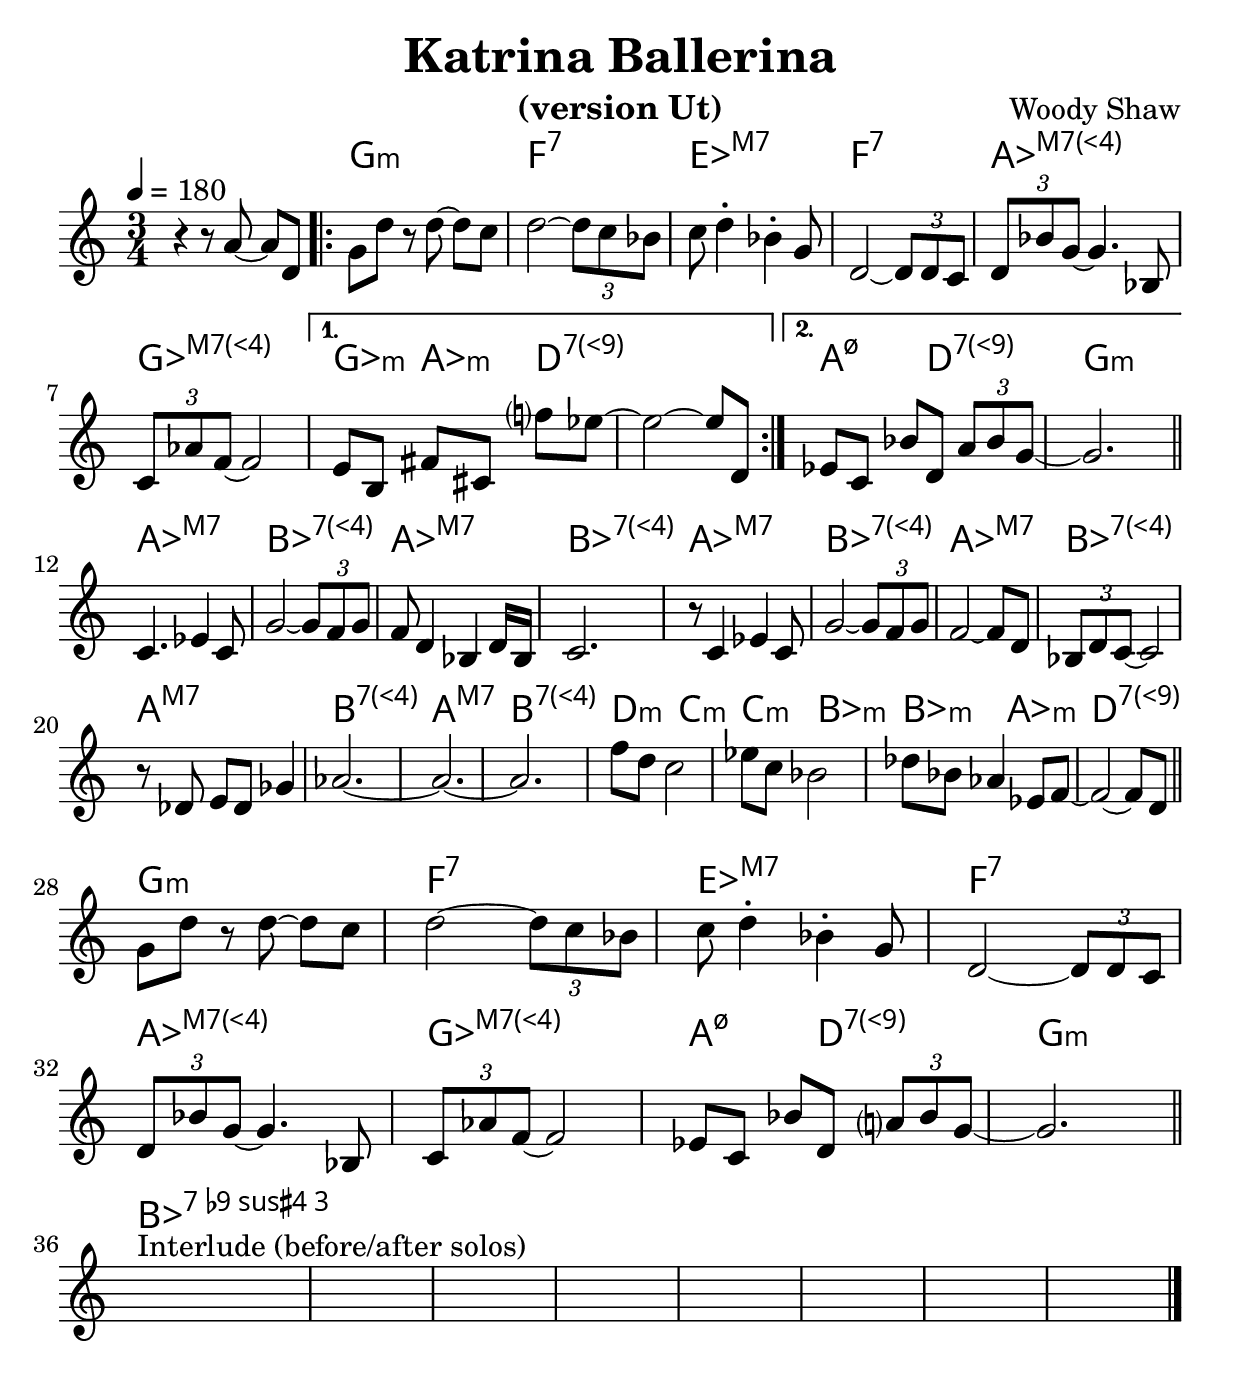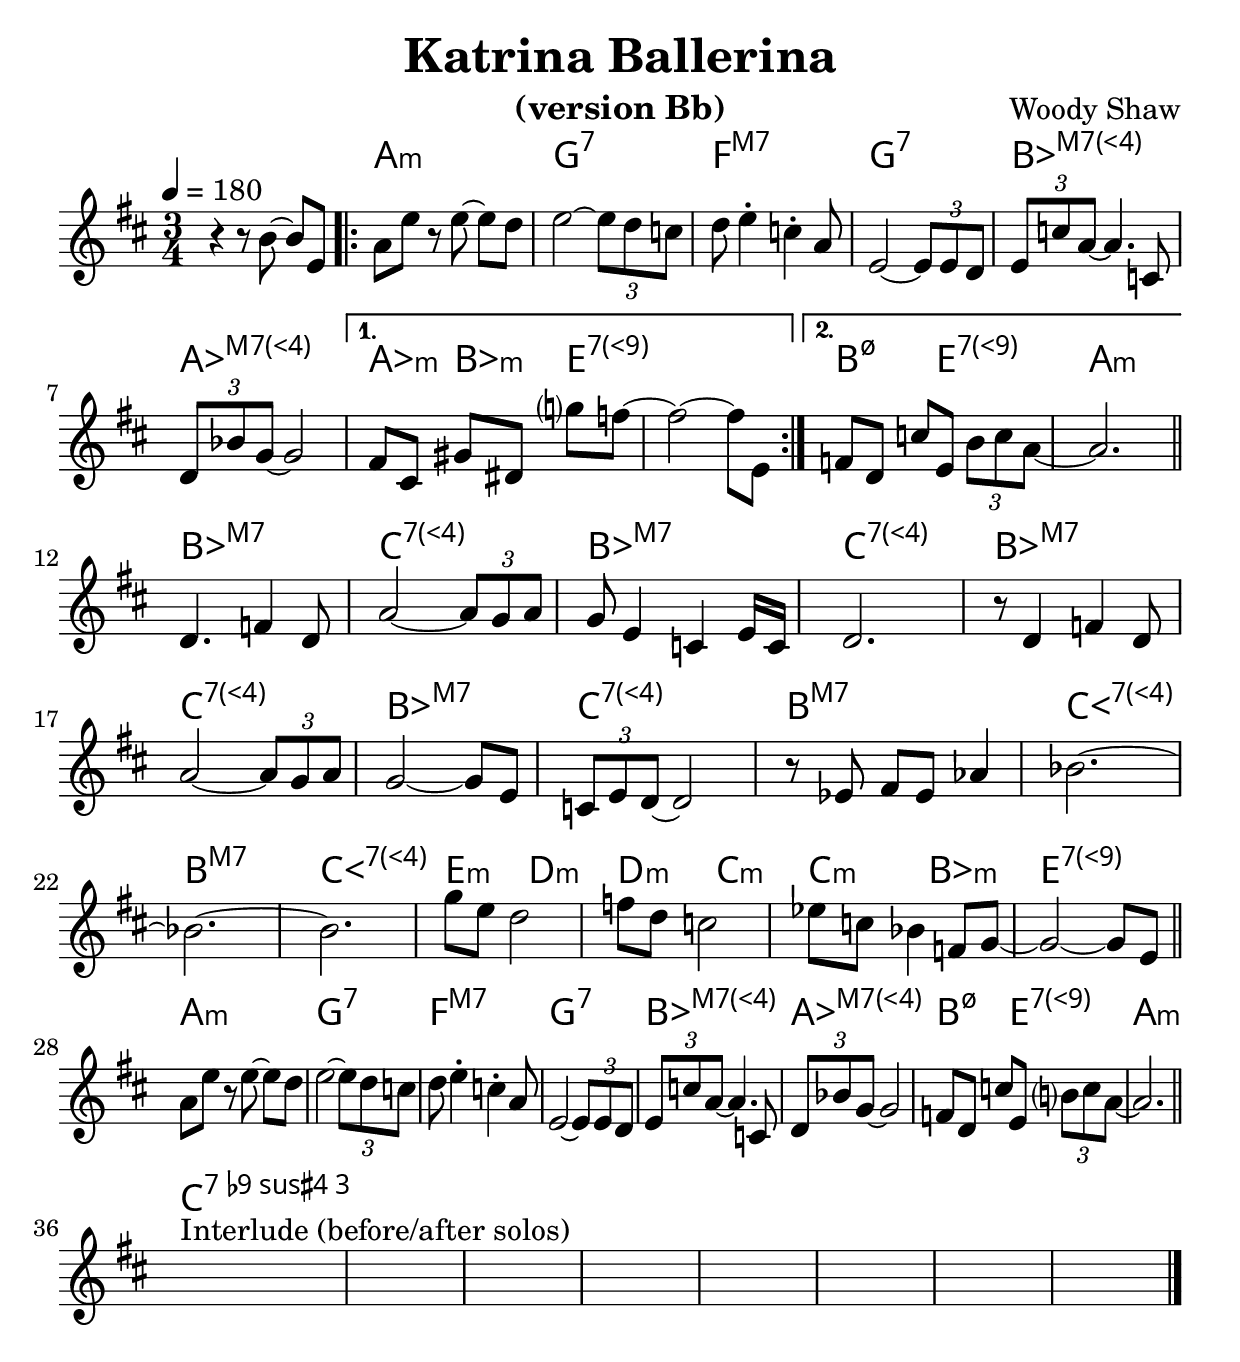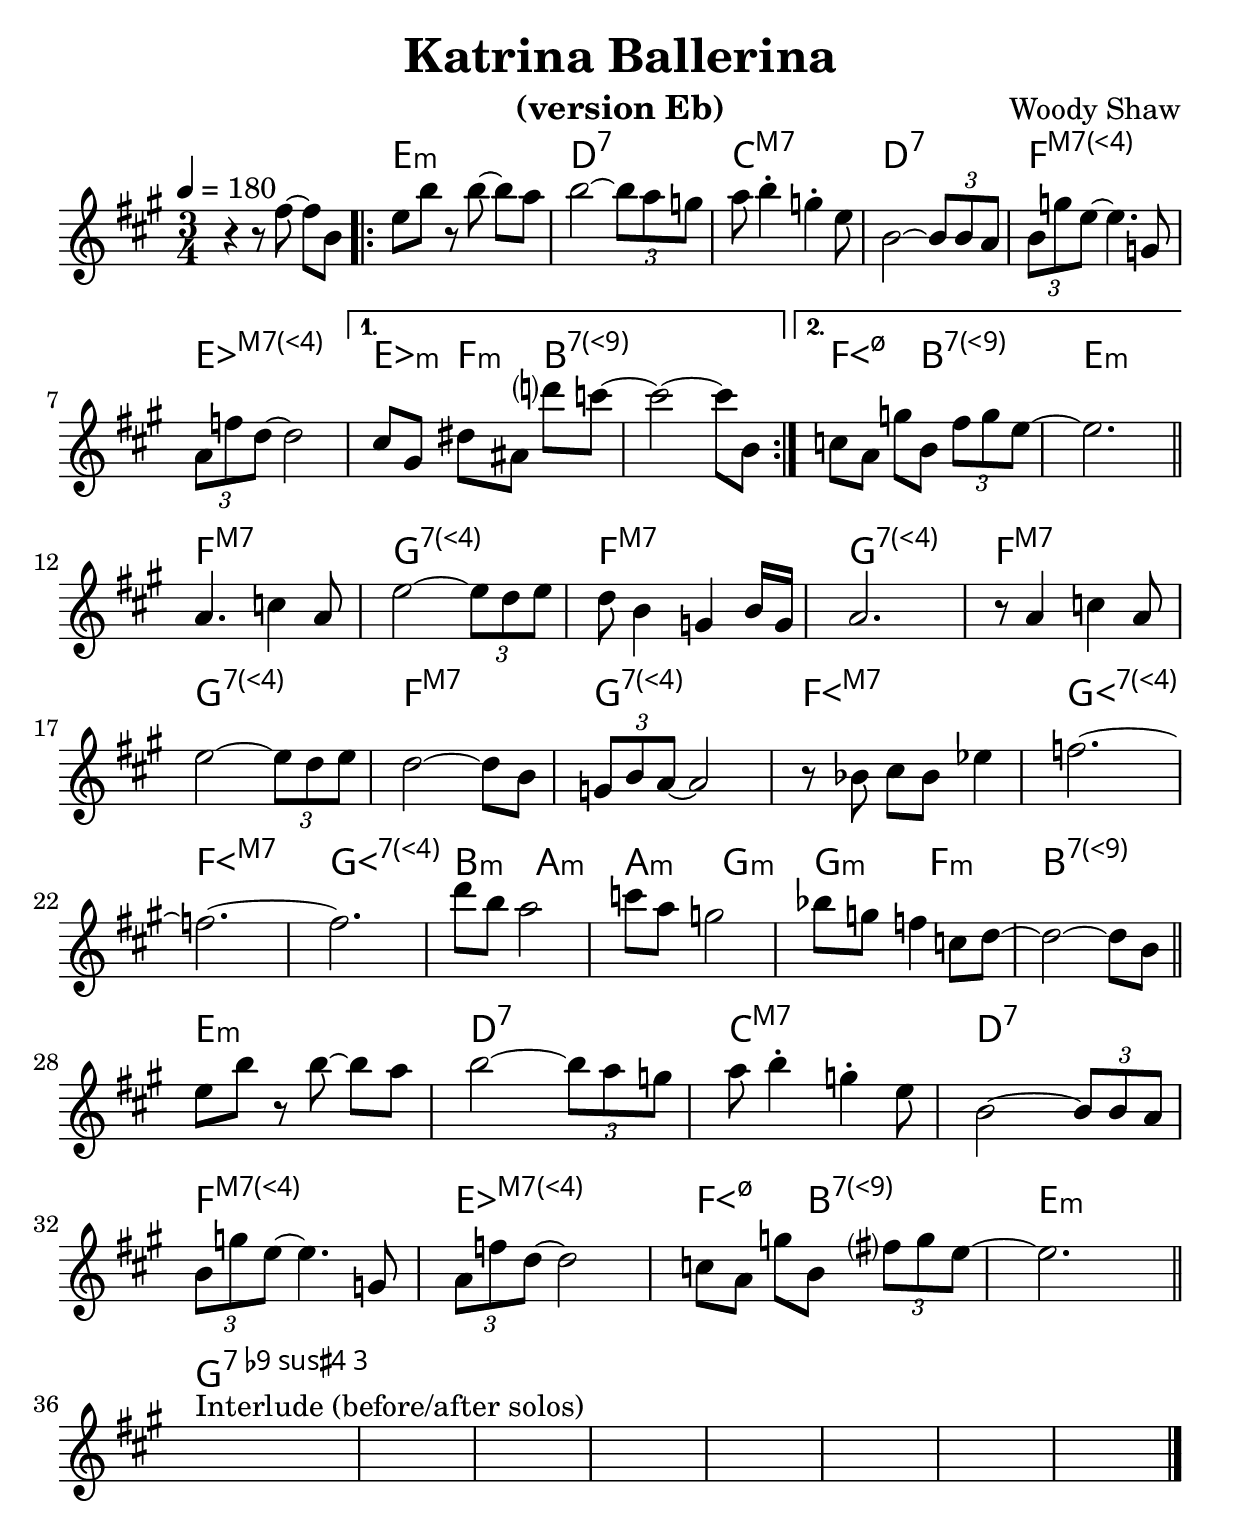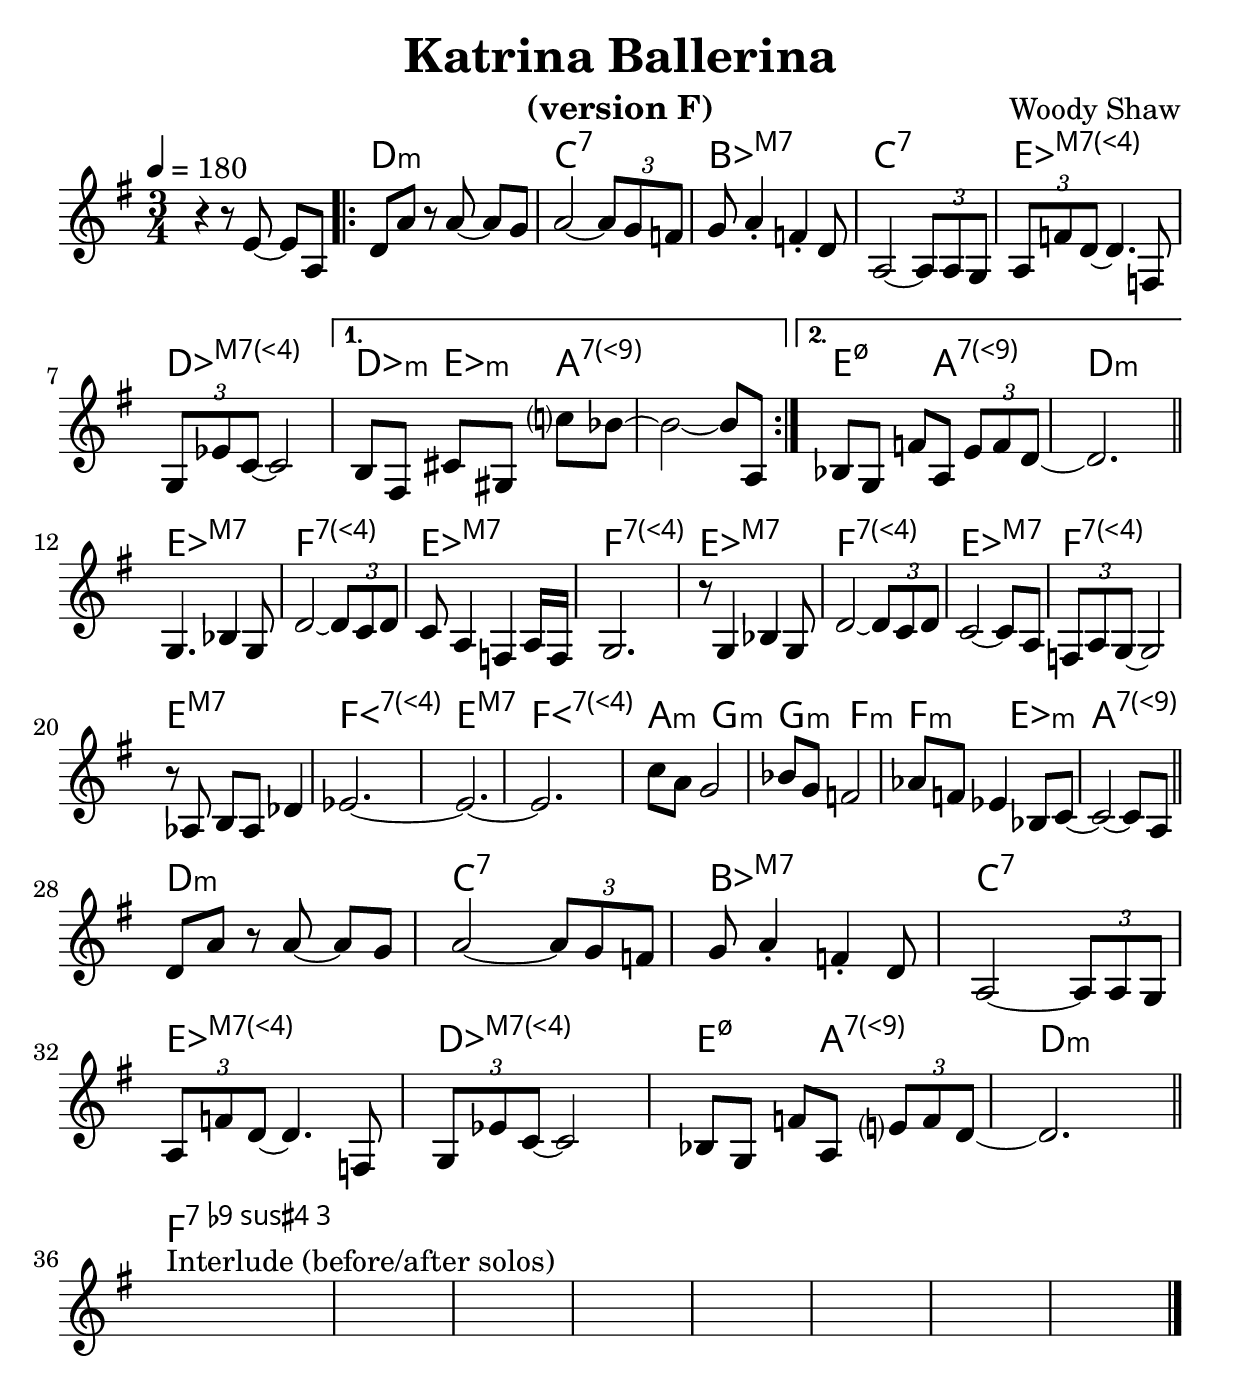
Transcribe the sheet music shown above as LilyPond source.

% Created on Mon Sep 20 15:23:38 CEST 2010
\version "2.22.0"

#(set-global-staff-size 26)
#(set-default-paper-size "a4")

\include "utils/AccordsJazzDefs.ly"

\paper { indent = 0\cm} 

\header {
	title = "Katrina Ballerina" 
 	composer = "Woody Shaw"
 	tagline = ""

}


accords = \chords {
  s2. \repeat volta 2 {
  g:m f:7 es:maj7 f:7 aes:maj7.4+ ges:maj7.4+}
  \alternative {{ges4:m aes:m d:7.9+ s2.}
                {a4.:m7.5- d:7.9+ g2.:m}}
  aes:maj7 bes:7.4+ aes:maj7 bes:7.4+
  aes:maj7 bes:7.4+ aes:maj7 bes:7.4+
  a:maj7 b:7.4+ a:maj7 b:7.4+
  d4.:m c:m c:m bes:m bes:m aes:m d2.:7.9+
  g:m f:7 es:maj7 f:7 aes:maj7.4+ ges:maj7.4+
  a4.:m7.5- d:7.9+ g2.:m
  bes:7.4+.9- s s s s s s s
}

theme = \new Staff {
	\time 3/4
	\tempo 4 = 180
	\set Staff.midiInstrument = "trumpet"
	\key c \major
	\clef treble
	\accidentalStyle "modern-cautionary"
	\relative c' { 	
 % Type notes here 
\compressEmptyMeasures
\set Timing.beamExceptions = #'()
r4 r8 a'~ a d,
\repeat volta 2 {
  g d' r d~ d c
  d2~ \tuplet 3/2 {d8 c bes}
  c d4-. bes-. g8
  d2~ \tuplet 3/2 {d8 d c}
  \tuplet 3/2 {d bes' g~} g4. bes,8
  \tuplet 3/2 {c aes' f~} f2
}
\alternative {
  {e8 b fis' cis f' es~ es2~ es8 d,}
  {es c bes' d, \tuplet 3/2 {a' bes g~} g2.}}
\bar "||" \break
c,4. es4 c8 g'2~ \tuplet 3/2 {g8 f g}
f d4 bes d16 bes c2.
r8 c4 es4 c8 g'2~ \tuplet 3/2 {g8 f g}
f2~ f8 d \tuplet 3/2 {bes d c~} c2
r8 des e des ges4 aes2.~ aes~ aes
f'8 d c2 es8 c bes2 
des8 bes aes4 es8 f~ f2~ f8 d
\bar "||" \break
  g d' r d~ d c
  d2~ \tuplet 3/2 {d8 c bes}
  c d4-. bes-. g8
  d2~ \tuplet 3/2 {d8 d c}
  \tuplet 3/2 {d bes' g~} g4. bes,8
  \tuplet 3/2 {c aes' f~} f2
  es8 c bes' d, \tuplet 3/2 {a' bes g~} g2.
  \bar "||" \break
s2.^"Interlude (before/after solos)" s s s s s s s
\bar "|."
}
}


\include "utils/books.ly"
